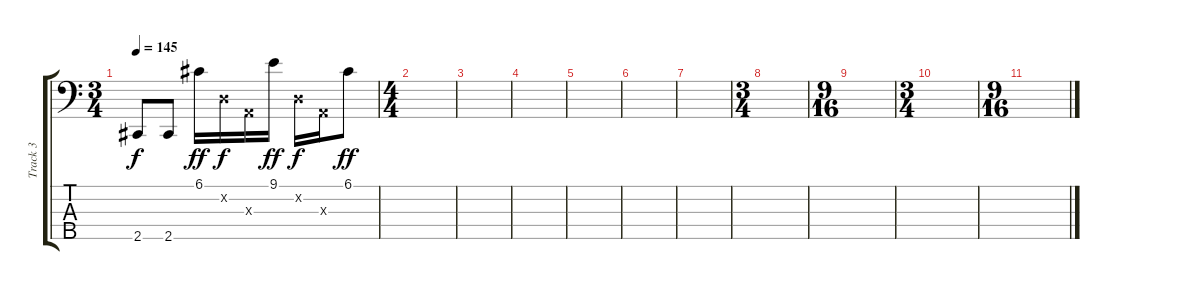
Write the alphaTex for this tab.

\track ("Track 3" "Track 3") {instrument electricbassfinger}
\staff {score tabs}
\tuning (G2 D2 A1 E1 B0) {hide}
\ts (3 4)
\tempo 145
\clef f4
\ks c
2.5.8{dy f} 2.5.8 6.1.16{dy ff instrument slapbass1} 0.2{x}.16{dy f} 0.3{x}.16 9.1.16{dy ff} 0.2{x}.16{dy f} 0.3{x}.16 6.1.8{dy ff} |
\ts (4 4)
|
|
|
|
|
|
\ts (3 4)
|
\ts (9 16)
|
\ts (3 4)
|
\ts (9 16)
